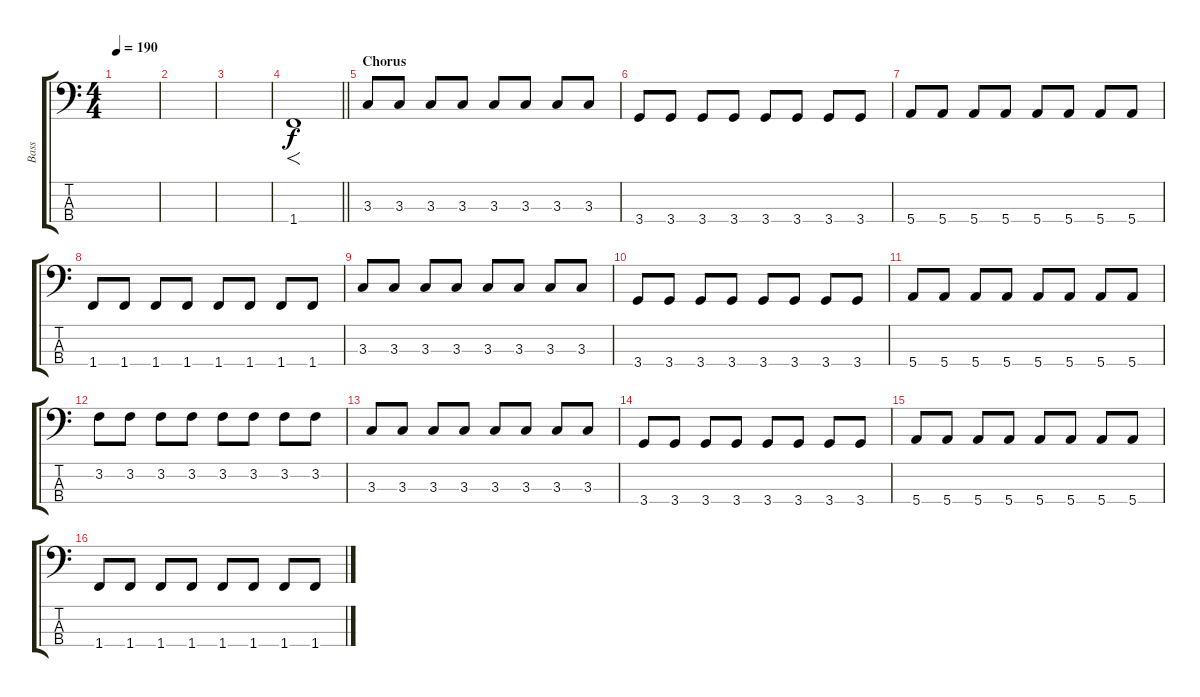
\track ("Bass" "Bass") {instrument electricbasspick}
\staff {score tabs}
\tuning (G2 D2 A1 E1) {hide}
\ts (4 4)
\tempo 190
\clef f4
\ks c
|
|
|
\barLineRight lightlight
1.4.1{f} |
\section ("" "Chorus")
3.3.8 3.3.8 3.3.8 3.3.8 3.3.8 3.3.8 3.3.8 3.3.8 |
3.4.8 3.4.8 3.4.8 3.4.8 3.4.8 3.4.8 3.4.8 3.4.8 |
5.4.8 5.4.8 5.4.8 5.4.8 5.4.8 5.4.8 5.4.8 5.4.8 |
1.4.8 1.4.8 1.4.8 1.4.8 1.4.8 1.4.8 1.4.8 1.4.8 |
3.3.8 3.3.8 3.3.8 3.3.8 3.3.8 3.3.8 3.3.8 3.3.8 |
3.4.8 3.4.8 3.4.8 3.4.8 3.4.8 3.4.8 3.4.8 3.4.8 |
5.4.8 5.4.8 5.4.8 5.4.8 5.4.8 5.4.8 5.4.8 5.4.8 |
3.2.8 3.2.8 3.2.8 3.2.8 3.2.8 3.2.8 3.2.8 3.2.8 |
3.3.8 3.3.8 3.3.8 3.3.8 3.3.8 3.3.8 3.3.8 3.3.8 |
3.4.8 3.4.8 3.4.8 3.4.8 3.4.8 3.4.8 3.4.8 3.4.8 |
5.4.8 5.4.8 5.4.8 5.4.8 5.4.8 5.4.8 5.4.8 5.4.8 |
1.4.8 1.4.8 1.4.8 1.4.8 1.4.8 1.4.8 1.4.8 1.4.8
